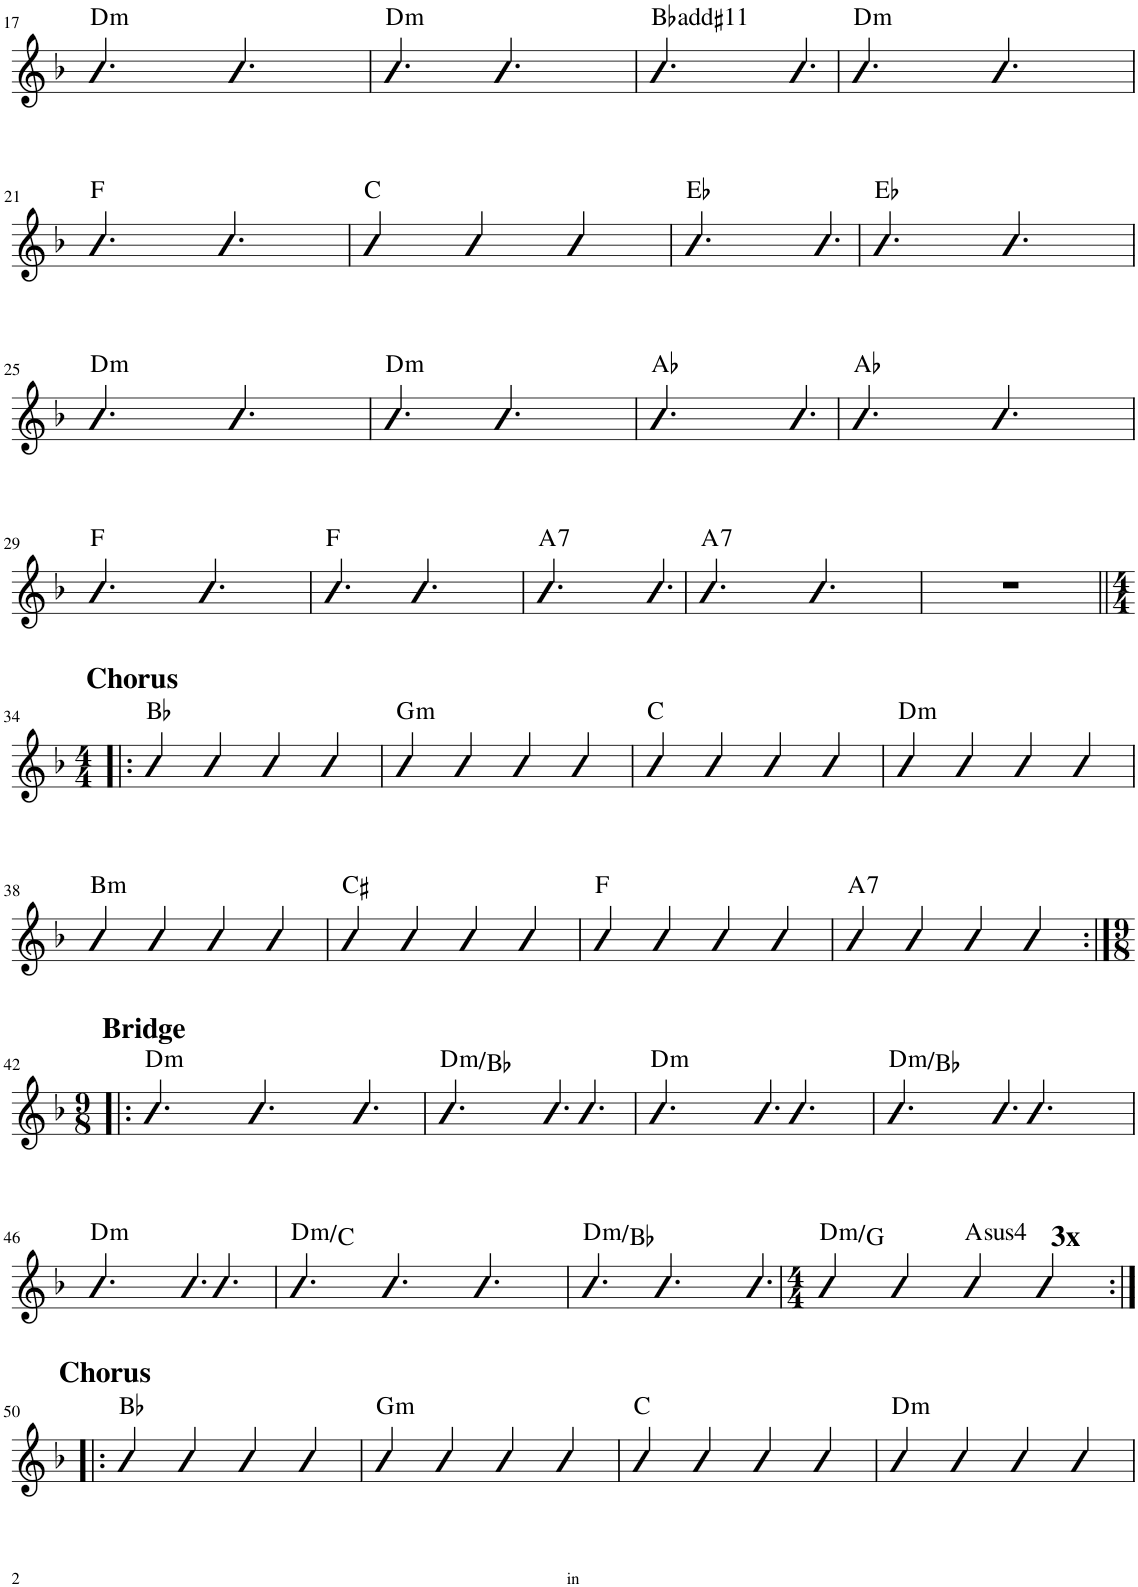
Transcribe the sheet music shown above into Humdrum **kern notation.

**kern	**harte
*part1	*part1
*staff1	*
*I"Guitare électrique	*
!!LO:PB:g=z
*clefG2	*
*k[b-]	*
*M6/8	*
=17	=17
!	!LO:H:kt=m
4.G/	D:min
4.G/	.
=18	=18
!	!LO:H:kt=m
4.G/	D:min
4.G/	.
=19	=19
4.G/	Bb:maj(#11)
4.G/	.
=20	=20
!	!LO:H:kt=m
4.G/	D:min
4.G/	.
!!LO:LB:g=z
=21	=21
4.G/	F:maj
4.G/	.
=22	=22
4G/	C:maj
4G/	.
4G/	.
=23	=23
4.G/	Eb:maj
4.G/	.
=24	=24
4.G/	Eb:maj
4.G/	.
!!LO:LB:g=z
=25	=25
!	!LO:H:kt=m
4.G/	D:min
4.G/	.
=26	=26
!	!LO:H:kt=m
4.G/	D:min
4.G/	.
=27	=27
4.G/	Ab:maj
4.G/	.
=28	=28
4.G/	Ab:maj
4.G/	.
!!LO:LB:g=z
=29	=29
4.G/	F:maj
4.G/	.
=30	=30
4.G/	F:maj
4.G/	.
=31	=31
!	!LO:H:kt=7
4.G/	A:7
4.G/	.
=32	=32
!	!LO:H:kt=7
4.G/	A:7
4.G/	.
=33	=33
2.r	.
!!LO:LB:g=z
=34!|:	=34!|:
*M4/4	*
!LO:TX:a:B:t=Chorus	!
4G/	Bb:maj
4G/	.
4G/	.
4G/	.
=35	=35
!	!LO:H:kt=m
4G/	G:min
4G/	.
4G/	.
4G/	.
=36	=36
4G/	C:maj
4G/	.
4G/	.
4G/	.
=37	=37
!	!LO:H:kt=m
4G/	D:min
4G/	.
4G/	.
4G/	.
!!LO:LB:g=z
=38	=38
!	!LO:H:kt=m
4G/	B:min
4G/	.
4G/	.
4G/	.
=39	=39
4Gn/	C#:maj
4G/	.
4G/	.
4G/	.
=40	=40
4G/	F:maj
4G/	.
4G/	.
4G/	.
=41	=41
!	!LO:H:kt=7
4G/	A:7
4G/	.
4G/	.
4G/	.
!!LO:LB:g=z
=42:|!|:	=42:|!|:
*M9/8	*
!LO:TX:a:B:t=Bridge	!LO:H:kt=m
4.G/	D:min
4.G/	.
4.G/	.
=43	=43
!	!LO:H:kt=m
4.G/	D:min/b6
4.G/	.
4.G/	.
=44	=44
!	!LO:H:kt=m
4.G/	D:min
4.G/	.
4.G/	.
=45	=45
!	!LO:H:kt=m
4.G/	D:min/b6
4.G/	.
4.G/	.
!!LO:LB:g=z
=46	=46
!	!LO:H:kt=m
4.G/	D:min
4.G/	.
4.G/	.
=47	=47
!	!LO:H:kt=m
4.G/	D:min/b7
4.G/	.
4.G/	.
=48	=48
!	!LO:H:kt=m
4.G/	D:min/b6
4.G/	.
4.G/	.
=49	=49
*M4/4	*
!LO:TX:a:B:t=3x	!LO:H:kt=m
4G/	D:min/4
4G/	.
!	!LO:H:kt=4
4G/	A:sus4
4G/	.
!!LO:LB:g=z
=50:|!|:	=50:|!|:
!LO:TX:a:B:t=Chorus	!
4G/	Bb:maj
4G/	.
4G/	.
4G/	.
=51	=51
!	!LO:H:kt=m
4G/	G:min
4G/	.
4G/	.
4G/	.
=52	=52
4G/	C:maj
4G/	.
4G/	.
4G/	.
=53	=53
!	!LO:H:kt=m
4G/	D:min
4G/	.
4G/	.
4G/	.
=	=
*-	*-
